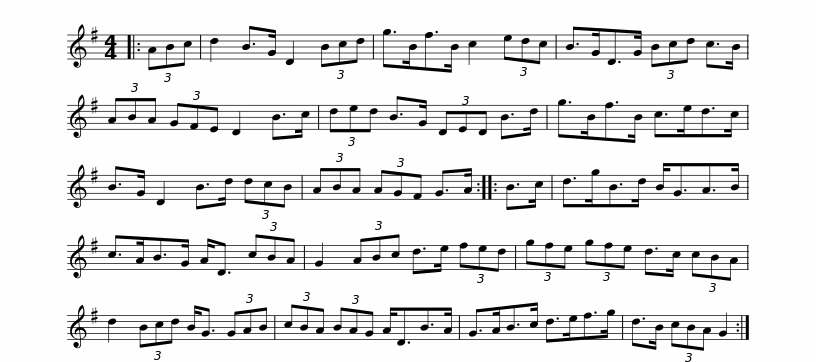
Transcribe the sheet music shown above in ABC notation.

X:1
L:1/8
M:4/4
I:linebreak $
K:G
V:1 treble
V:1
|: (3ABc | d2 B>G D2 (3Bcd | g>Bf>B c2 (3edc | B>GD>G (3Bcd c>B | (3ABA (3GFE D2 B>c |$ %5
 (3ded B>G (3DED B>d | g>Bf>B c>ed>c | B>G D2 B>d (3dcB | (3ABA (3AGF G>A :: B>c |$ %10
 d>gB>d B<GA>B | c>AB>G A<D (3cBA | G2 (3ABc d>e (3fed | (3gfe (3gfe d>c (3cBA |$ d2 (3Bcd B<G (3GAB | %15
 (3cBA (3BAG A<DB>A | G>AB>c d>ef>g | d>B (3cBA G2 :| %18
